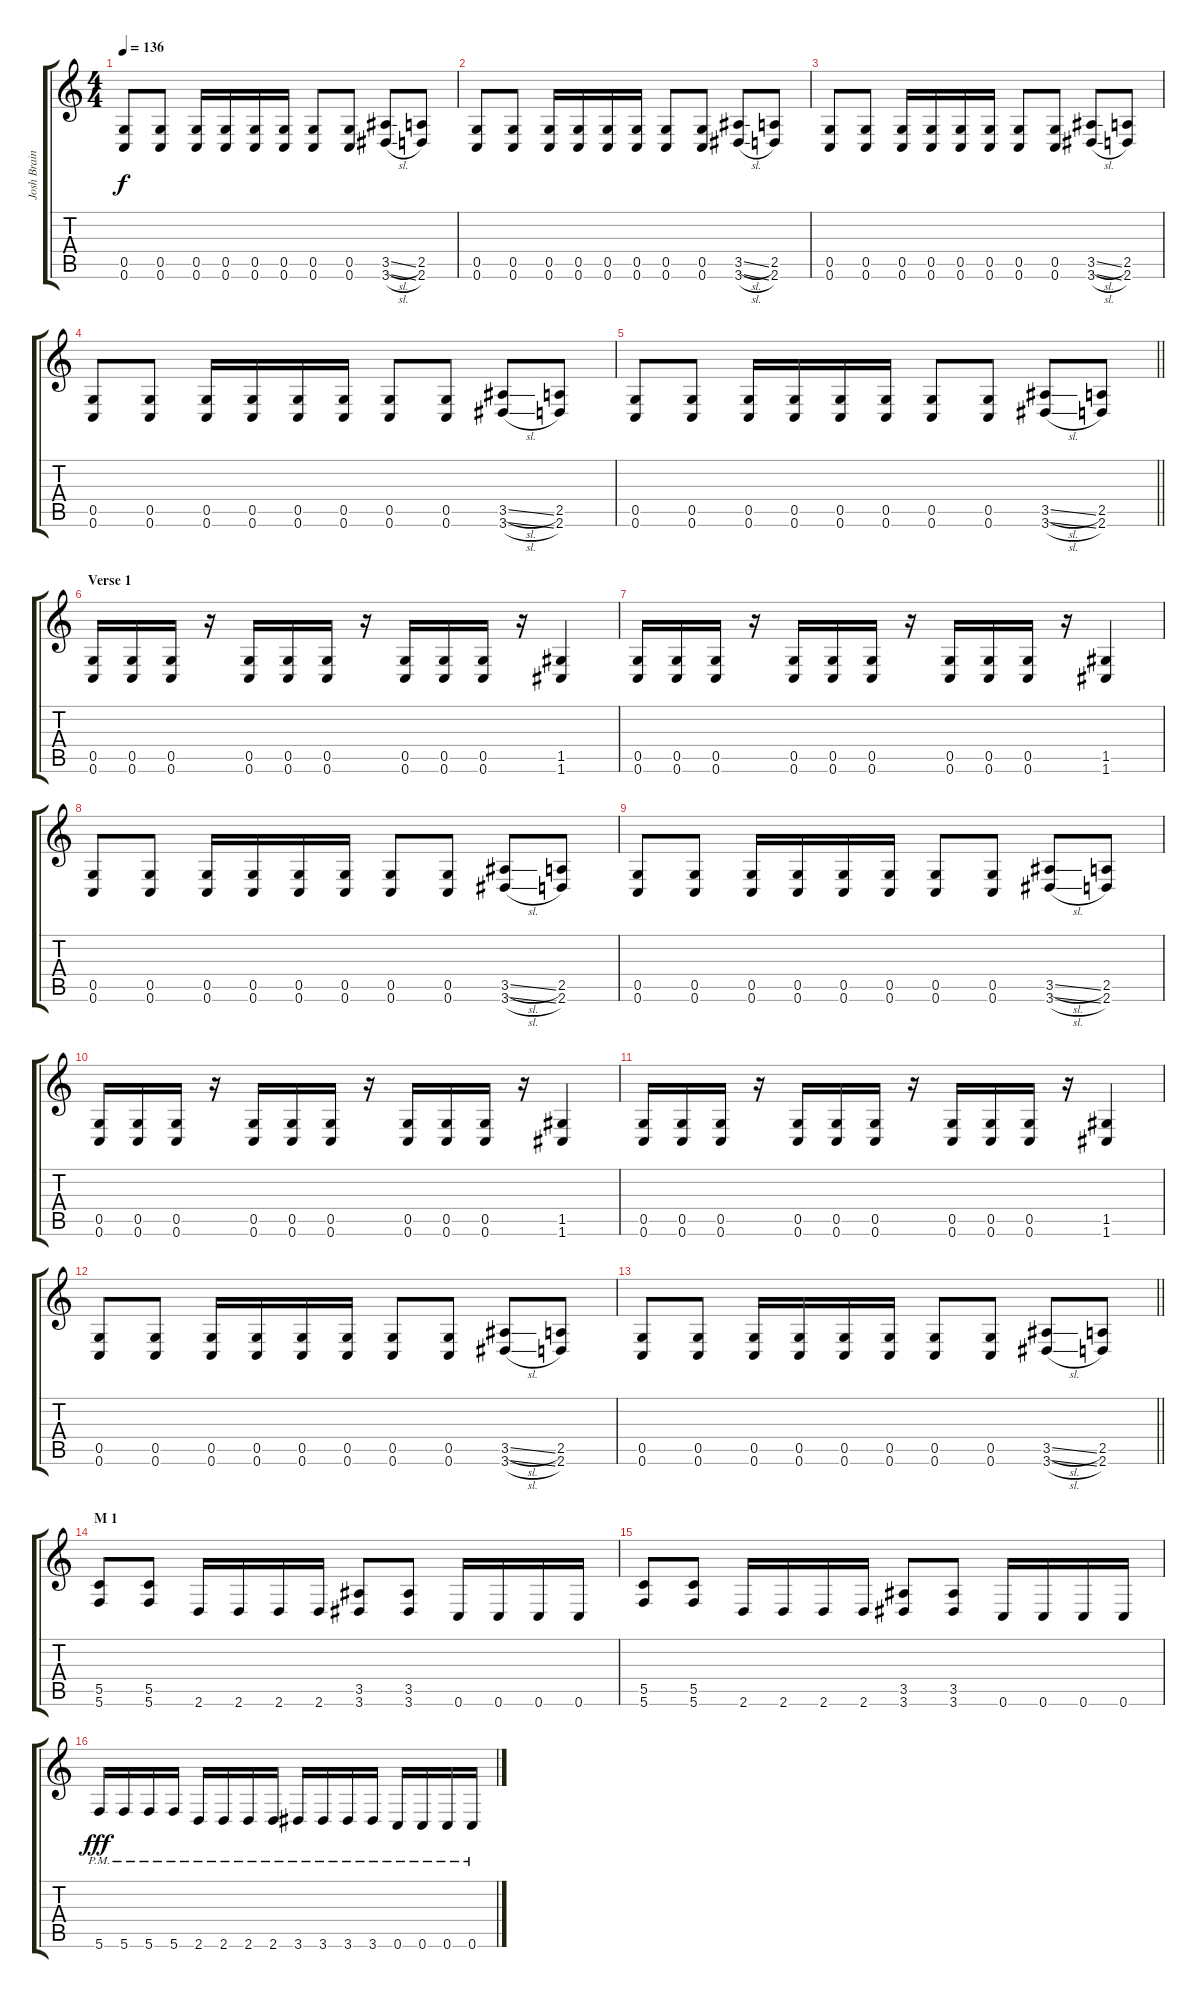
\track ("Josh Brainard" "Josh Brain") {instrument distortionguitar}
\staff {score tabs}
\tuning (D4 A3 F3 C3 G2 C2) {hide}
\ts (4 4)
\tempo 136
\clef g2
\ks c
(0.5 0.6).8{dy f} (0.5 0.6).8 (0.5 0.6).16 (0.5 0.6).16 (0.5 0.6).16 (0.5 0.6).16 (0.5 0.6).8 (0.5 0.6).8 (3.5{sl} 3.6{sl}).8 (2.5 2.6).8 |
(0.5 0.6).8 (0.5 0.6).8 (0.5 0.6).16 (0.5 0.6).16 (0.5 0.6).16 (0.5 0.6).16 (0.5 0.6).8 (0.5 0.6).8 (3.5{sl} 3.6{sl}).8 (2.5 2.6).8 |
(0.5 0.6).8 (0.5 0.6).8 (0.5 0.6).16 (0.5 0.6).16 (0.5 0.6).16 (0.5 0.6).16 (0.5 0.6).8 (0.5 0.6).8 (3.5{sl} 3.6{sl}).8 (2.5 2.6).8 |
(0.5 0.6).8 (0.5 0.6).8 (0.5 0.6).16 (0.5 0.6).16 (0.5 0.6).16 (0.5 0.6).16 (0.5 0.6).8 (0.5 0.6).8 (3.5{sl} 3.6{sl}).8 (2.5 2.6).8 |
\barLineRight lightlight
(0.5 0.6).8 (0.5 0.6).8 (0.5 0.6).16 (0.5 0.6).16 (0.5 0.6).16 (0.5 0.6).16 (0.5 0.6).8 (0.5 0.6).8 (3.5{sl} 3.6{sl}).8 (2.5 2.6).8 |
\section ("" "Verse 1")
(0.5 0.6).16 (0.5 0.6).16 (0.5 0.6).16 r.16 (0.5 0.6).16 (0.5 0.6).16 (0.5 0.6).16 r.16 (0.5 0.6).16 (0.5 0.6).16 (0.5 0.6).16 r.16 (1.5 1.6).4 |
(0.5 0.6).16 (0.5 0.6).16 (0.5 0.6).16 r.16 (0.5 0.6).16 (0.5 0.6).16 (0.5 0.6).16 r.16 (0.5 0.6).16 (0.5 0.6).16 (0.5 0.6).16 r.16 (1.5 1.6).4 |
(0.5 0.6).8 (0.5 0.6).8 (0.5 0.6).16 (0.5 0.6).16 (0.5 0.6).16 (0.5 0.6).16 (0.5 0.6).8 (0.5 0.6).8 (3.5{sl} 3.6{sl}).8 (2.5 2.6).8 |
(0.5 0.6).8 (0.5 0.6).8 (0.5 0.6).16 (0.5 0.6).16 (0.5 0.6).16 (0.5 0.6).16 (0.5 0.6).8 (0.5 0.6).8 (3.5{sl} 3.6{sl}).8 (2.5 2.6).8 |
(0.5 0.6).16 (0.5 0.6).16 (0.5 0.6).16 r.16 (0.5 0.6).16 (0.5 0.6).16 (0.5 0.6).16 r.16 (0.5 0.6).16 (0.5 0.6).16 (0.5 0.6).16 r.16 (1.5 1.6).4 |
(0.5 0.6).16 (0.5 0.6).16 (0.5 0.6).16 r.16 (0.5 0.6).16 (0.5 0.6).16 (0.5 0.6).16 r.16 (0.5 0.6).16 (0.5 0.6).16 (0.5 0.6).16 r.16 (1.5 1.6).4 |
(0.5 0.6).8 (0.5 0.6).8 (0.5 0.6).16 (0.5 0.6).16 (0.5 0.6).16 (0.5 0.6).16 (0.5 0.6).8 (0.5 0.6).8 (3.5{sl} 3.6{sl}).8 (2.5 2.6).8 |
\barLineRight lightlight
(0.5 0.6).8 (0.5 0.6).8 (0.5 0.6).16 (0.5 0.6).16 (0.5 0.6).16 (0.5 0.6).16 (0.5 0.6).8 (0.5 0.6).8 (3.5{sl} 3.6{sl}).8 (2.5 2.6).8 |
\section ("" "M 1")
(5.5 5.6).8 (5.5 5.6).8 2.6.16 2.6.16 2.6.16 2.6.16 (3.5 3.6).8 (3.5 3.6).8 0.6.16 0.6.16 0.6.16 0.6.16 |
(5.5 5.6).8 (5.5 5.6).8 2.6.16 2.6.16 2.6.16 2.6.16 (3.5 3.6).8 (3.5 3.6).8 0.6.16 0.6.16 0.6.16 0.6.16 |
5.6{pm}.16{dy fff} 5.6{pm}.16 5.6{pm}.16 5.6{pm}.16 2.6{pm}.16 2.6{pm}.16 2.6{pm}.16 2.6{pm}.16 3.6{pm}.16 3.6{pm}.16 3.6{pm}.16 3.6{pm}.16 0.6{pm}.16 0.6{pm}.16 0.6{pm}.16 0.6{pm}.16
